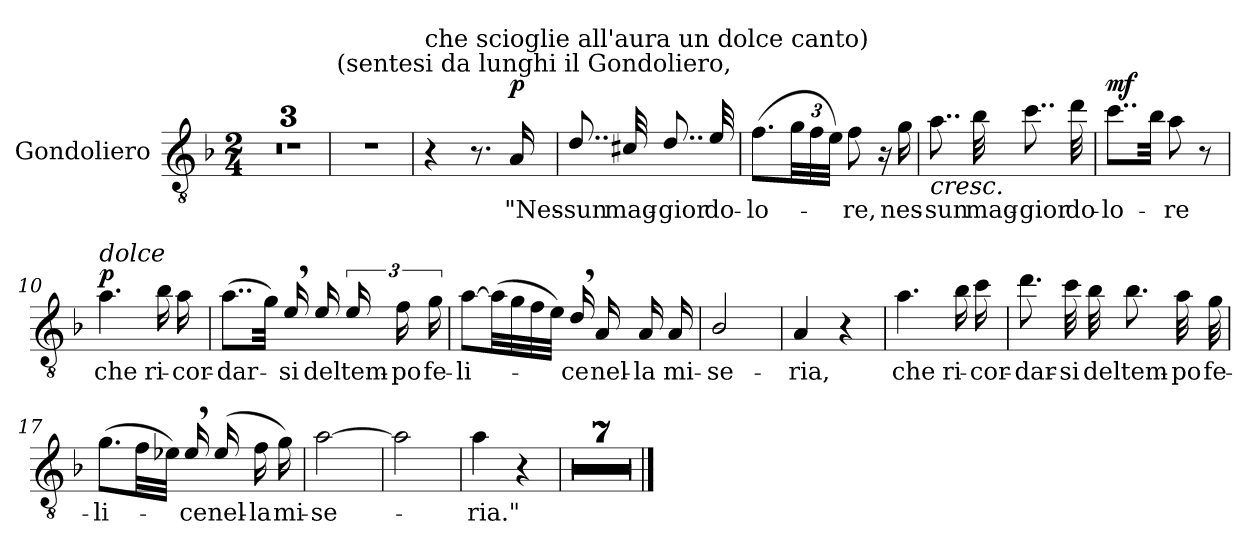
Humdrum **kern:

**kern	**text	**dynam
*part1	*part1	*part1
*staff1	*staff1	*staff1
*I"Gondoliero	*	*
*I'Gon.	*	*
*clefGv2	*	*
*ITrd4c7	*	*
*k[b-e-]	*	*
*M2/4	*	*
*MM35	*	*
=1	=1	=1
2r	.	.
=2	=2	=2
2r	.	.
=3	=3	=3
2r	.	.
=4	=4	=4
!LO:TX:a:t=(sentesi da lunghi il Gondoliero,	!	!
2r	.	.
!!LO:LB:g=z
=5	=5	=5
!LO:TX:a:t=che scioglie all'aura un dolce canto)	!	!
4r	.	.
8.r	.	.
!	!LO:LY:b	!LO:DY:b
16D/	"Nes-	p
=6	=6	=6
!	!LO:LY:b	!
8..G/	-sun	.
!	!LO:LY:b	!
32F#X/	mag-	.
!	!LO:LY:b	!
8..G/	-gior	.
!	!LO:LY:b	!
32A/	do-	.
=7	=7	=7
!	!LO:LY:b	!
(>8.B-\L	-lo-	.
*Xbrackettup	*	*
48c\LL	.	.
48B-\	.	.
48A\JJJ)	.	.
!	!LO:LY:b	!
8B-\	-re,	.
16r	.	.
!	!LO:LY:b	!
16c\	nes-	.
!!LO:LB:g=z
=8	=8	=8
!	!LO:LY:b	!LO:HP:b
8..d\	-sun	<
!	!LO:LY:b	!
32e-\	mag-	.
!	!LO:LY:b	!
8..f\	-gior	.
!	!LO:LY:b	!
32g\	do-	.
=9	=9	=9
!	!LO:LY:b	!LO:DY:b
8..f\L	-lo-	mf
32e-\Jkk	.	[
!	!LO:LY:b	!
8d\	-re	.
8r	.	.
=10	=10	=10
!LO:TX:a:i:t=dolce	!	!
!	!LO:LY:b	!LO:DY:b
4.d\	che	p
!	!LO:LY:b	!
16e-\	ri-	.
!	!LO:LY:b	!
16d\	-cor-	.
=11	=11	=11
!	!LO:LY:b	!
(>8..d\L	-dar-	.
32c\Jkk)	.	.
!	!LO:LY:b	!
16A,/	-si	.
!	!LO:LY:b	!
16A/	del	.
*brackettup	*	*
!	!LO:LY:b	!
24A/	tem-	.
!	!LO:LY:b	!
24B-\	-po	.
!	!LO:LY:b	!
24c\	fe-	.
!!LO:PB:g=z
=12	=12	=12
!	!LO:LY:b	!
[8d\L	-li-	.
(>32d\LL]	.	.
32c\	.	.
32B-\	.	.
32A\JJJ)	.	.
!	!LO:LY:b	!
16G,/	-ce	.
!	!LO:LY:b	!
16D/	nel-	.
!	!LO:LY:b	!
16D/	-la	.
!	!LO:LY:b	!
16D/	mi-	.
=13	=13	=13
!	!LO:LY:b	!
2E-/	-se-	.
=14	=14	=14
!	!LO:LY:b	!
4D/	-ria,	.
4r	.	.
=15	=15	=15
!	!LO:LY:b	!
4.d\	che	.
!	!LO:LY:b	!
16e-\	ri-	.
!	!LO:LY:b	!
16f\	-cor-	.
=16	=16	=16
!	!LO:LY:b	!
8.g\	-dar-	.
!	!LO:LY:b	!
32f\	-si	.
!	!LO:LY:b	!
32e-\	del	.
!	!LO:LY:b	!
8.e-\	tem-	.
!	!LO:LY:b	!
32d\	-po	.
!	!LO:LY:b	!
32c\	fe-	.
!!LO:LB:g=z
=17	=17	=17
!	!LO:LY:b	!
(>8.c\L	-li-	.
32B-\LL	.	.
32A-X\JJJ)	.	.
!	!LO:LY:b	!
16A-,/	-ce	.
!	!LO:LY:b	!
(>16A-/	nel-	.
!	!LO:LY:b	!
16B-\	-la	.
!	!LO:LY:b	!
16c\)	mi-	.
=18	=18	=18
!	!LO:LY:b	!
[2d\	-se-	.
=19	=19	=19
2d\]	.	.
=20	=20	=20
!	!LO:LY:b	!
4d\	-ria."	.
4r	.	.
=21	=21	=21
2r	.	.
!!LO:LB:g=z
=22	=22	=22
2r	.	.
=23	=23	=23
2r	.	.
=24	=24	=24
2r	.	.
=25	=25	=25
2r	.	.
=26	=26	=26
*MM30	*	*
2r	.	.
*MM25	*	*
=27	=27	=27
2r	.	.
==	==	==
*-	*-	*-
